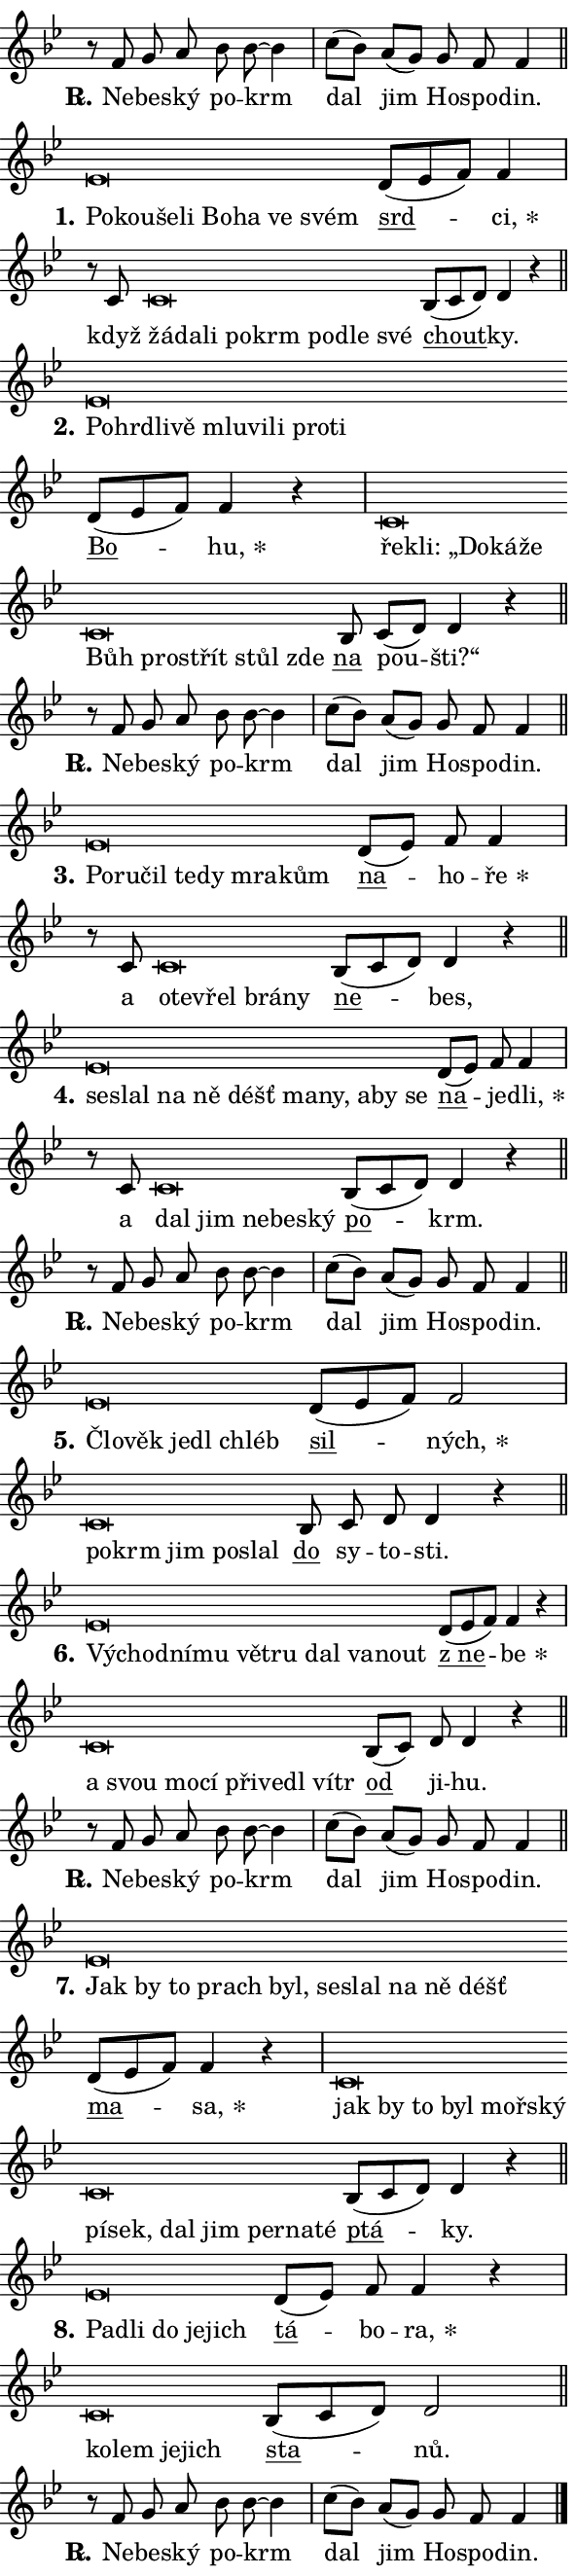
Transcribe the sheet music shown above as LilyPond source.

\version "2.24.0"
\header { tagline = "" }
\paper {
  indent = 0\cm
  top-margin = 0\cm
  right-margin = 0.13\cm % to fit lyric hyphens
  bottom-margin = 0\cm
  left-margin = 0\cm
  paper-width = 10\cm
  page-breaking = #ly:one-page-breaking
  system-system-spacing.basic-distance = #11
  score-system-spacing.basic-distance = #11
  ragged-last = ##f
}


%% Author: Thomas Morley
%% https://lists.gnu.org/archive/html/lilypond-user/2020-05/msg00002.html
#(define (line-position grob)
"Returns position of @var[grob} in current system:
   @code{'start}, if at first time-step
   @code{'end}, if at last time-step
   @code{'middle} otherwise
"
  (let* ((col (ly:item-get-column grob))
         (ln (ly:grob-object col 'left-neighbor))
         (rn (ly:grob-object col 'right-neighbor))
         (col-to-check-left (if (ly:grob? ln) ln col))
         (col-to-check-right (if (ly:grob? rn) rn col))
         (break-dir-left
           (and
             (ly:grob-property col-to-check-left 'non-musical #f)
             (ly:item-break-dir col-to-check-left)))
         (break-dir-right
           (and
             (ly:grob-property col-to-check-right 'non-musical #f)
             (ly:item-break-dir col-to-check-right))))
        (cond ((eqv? 1 break-dir-left) 'start)
              ((eqv? -1 break-dir-right) 'end)
              (else 'middle))))

#(define (tranparent-at-line-position vctor)
  (lambda (grob)
  "Relying on @code{line-position} select the relevant enry from @var{vctor}.
Used to determine transparency,"
    (case (line-position grob)
      ((end) (not (vector-ref vctor 0)))
      ((middle) (not (vector-ref vctor 1)))
      ((start) (not (vector-ref vctor 2))))))

noteHeadBreakVisibility =
#(define-music-function (break-visibility)(vector?)
"Makes @code{NoteHead}s transparent relying on @var{break-visibility}"
#{
  \override NoteHead.transparent =
    #(tranparent-at-line-position break-visibility)
#})

#(define delete-ledgers-for-transparent-note-heads
  (lambda (grob)
    "Reads whether a @code{NoteHead} is transparent.
If so this @code{NoteHead} is removed from @code{'note-heads} from
@var{grob}, which is supposed to be @code{LedgerLineSpanner}.
As a result ledgers are not printed for this @code{NoteHead}"
    (let* ((nhds-array (ly:grob-object grob 'note-heads))
           (nhds-list
             (if (ly:grob-array? nhds-array)
                 (ly:grob-array->list nhds-array)
                 '()))
           ;; Relies on the transparent-property being done before
           ;; Staff.LedgerLineSpanner.after-line-breaking is executed.
           ;; This is fragile ...
           (to-keep
             (remove
               (lambda (nhd)
                 (ly:grob-property nhd 'transparent #f))
               nhds-list)))
      ;; TODO find a better method to iterate over grob-arrays, similiar
      ;; to filter/remove etc for lists
      ;; For now rebuilt from scratch
      (set! (ly:grob-object grob 'note-heads)  '())
      (for-each
        (lambda (nhd)
          (ly:pointer-group-interface::add-grob grob 'note-heads nhd))
        to-keep))))

squashNotes = {
  \override NoteHead.X-extent = #'(-0.2 . 0.2)
  \override NoteHead.Y-extent = #'(-0.75 . 0)
  \override NoteHead.stencil =
    #(lambda (grob)
       (let ((pos (ly:grob-property grob 'staff-position)))
         (begin
           (if (< pos -7) (display "ERROR: Lower brevis then expected\n") (display ""))
           (if (<= pos -6) ly:text-interface::print ly:note-head::print))))
}
unSquashNotes = {
  \revert NoteHead.X-extent
  \revert NoteHead.Y-extent
  \revert NoteHead.stencil
}

hideNotes = \noteHeadBreakVisibility #begin-of-line-visible
unHideNotes = \noteHeadBreakVisibility #all-visible

% work-around for resetting accidentals
% https://lilypond.org/doc/v2.23/Documentation/notation/displaying-rhythms#unmetered-music
cadenzaMeasure = {
  \cadenzaOff
  \partial 1024 s1024
  \cadenzaOn
}

#(define-markup-command (accent layout props text) (markup?)
  "Underline accented syllable"
  (interpret-markup layout props
    #{\markup \override #'(offset . 4.3) \underline { #text }#}))

responsum = \markup \concat {
  "R" \hspace #-1.05 \path #0.1 #'((moveto 0 0.07) (lineto 0.9 0.8)) \hspace #0.05 "."
}

spaceSize = #0.6828661417322834 % exact space size for TeX Gyre Schola

\layout {
  \context {
    \Staff
    \remove "Time_signature_engraver"
    \override LedgerLineSpanner.after-line-breaking = #delete-ledgers-for-transparent-note-heads
  }
  \context {
    \Lyrics {
      \override LyricSpace.minimum-distance = \spaceSize
      \override LyricText.font-name = #"TeX Gyre Schola"
      \override LyricText.font-size = 1
      \override StanzaNumber.font-name = #"TeX Gyre Schola Bold"
      \override StanzaNumber.font-size = 1
    }
  }
  \context {
    \Score 
    \override NoteHead.text =
      #(lambda (grob) 
        (let ((pos (ly:grob-property grob 'staff-position)))
          #{\markup {
            \combine
              \halign #-0.55 \raise #(if (= pos -6) 0 0.5) \override #'(thickness . 2) \draw-line #'(3.2 . 0)
              \musicglyph "noteheads.sM1"
          }#}))
  }
}

% magnetic-lyrics.ily
%
%   written by
%     Jean Abou Samra <jean@abou-samra.fr>
%     Werner Lemberg <wl@gnu.org>
%
%   adapted by
%     Jiri Hon <jiri.hon@gmail.com>
%
% Version 2022-Apr-15

% https://www.mail-archive.com/lilypond-user@gnu.org/msg149350.html

#(define (Left_hyphen_pointer_engraver context)
   "Collect syllable-hyphen-syllable occurrences in lyrics and store
them in properties.  This engraver only looks to the left.  For
example, if the lyrics input is @code{foo -- bar}, it does the
following.

@itemize @bullet
@item
Set the @code{text} property of the @code{LyricHyphen} grob between
@q{foo} and @q{bar} to @code{foo}.

@item
Set the @code{left-hyphen} property of the @code{LyricText} grob with
text @q{foo} to the @code{LyricHyphen} grob between @q{foo} and
@q{bar}.
@end itemize

Use this auxiliary engraver in combination with the
@code{lyric-@/text::@/apply-@/magnetic-@/offset!} hook."
   (let ((hyphen #f)
         (text #f))
     (make-engraver
      (acknowledgers
       ((lyric-syllable-interface engraver grob source-engraver)
        (set! text grob)))
      (end-acknowledgers
       ((lyric-hyphen-interface engraver grob source-engraver)
        ;(when (not (grob::has-interface grob 'lyric-space-interface))
          (set! hyphen grob)));)
      ((stop-translation-timestep engraver)
       (when (and text hyphen)
         (ly:grob-set-object! text 'left-hyphen hyphen))
       (set! text #f)
       (set! hyphen #f)))))

#(define (lyric-text::apply-magnetic-offset! grob)
   "If the space between two syllables is less than the value in
property @code{LyricText@/.details@/.squash-threshold}, move the right
syllable to the left so that it gets concatenated with the left
syllable.

Use this function as a hook for
@code{LyricText@/.after-@/line-@/breaking} if the
@code{Left_@/hyphen_@/pointer_@/engraver} is active."
   (let ((hyphen (ly:grob-object grob 'left-hyphen #f)))
     (when hyphen
       (let ((left-text (ly:spanner-bound hyphen LEFT)))
         (when (grob::has-interface left-text 'lyric-syllable-interface)
           (let* ((common (ly:grob-common-refpoint grob left-text X))
                  (this-x-ext (ly:grob-extent grob common X))
                  (left-x-ext
                   (begin
                     ;; Trigger magnetism for left-text.
                     (ly:grob-property left-text 'after-line-breaking)
                     (ly:grob-extent left-text common X)))
                  ;; `delta` is the gap width between two syllables.
                  (delta (- (interval-start this-x-ext)
                            (interval-end left-x-ext)))
                  (details (ly:grob-property grob 'details))
                  (threshold (assoc-get 'squash-threshold details 0.2)))
             (when (< delta threshold)
               (let* (;; We have to manipulate the input text so that
                      ;; ligatures crossing syllable boundaries are not
                      ;; disabled.  For languages based on the Latin
                      ;; script this is essentially a beautification.
                      ;; However, for non-Western scripts it can be a
                      ;; necessity.
                      (lt (ly:grob-property left-text 'text))
                      (rt (ly:grob-property grob 'text))
                      (is-space (grob::has-interface hyphen 'lyric-space-interface))
                      (space (if is-space " " ""))
                      (extra-delta (if is-space spaceSize 0))
                      ;; Append new syllable.
                      (ltrt-space (if (and (string? lt) (string? rt))
                                (string-append lt space rt)
                                (make-concat-markup (list lt space rt))))
                      ;; Right-align `ltrt` to the right side.
                      (ltrt-space-markup (grob-interpret-markup
                               grob
                               (make-translate-markup
                                (cons (interval-length this-x-ext) 0)
                                (make-right-align-markup ltrt-space)))))
                 (begin
                   ;; Don't print `left-text`.
                   (ly:grob-set-property! left-text 'stencil #f)
                   ;; Set text and stencil (which holds all collected
                   ;; syllables so far) and shift it to the left.
                   (ly:grob-set-property! grob 'text ltrt-space)
                   (ly:grob-set-property! grob 'stencil ltrt-space-markup)
                   (ly:grob-translate-axis! grob (- (- delta extra-delta)) X))))))))))


#(define (lyric-hyphen::displace-bounds-first grob)
   ;; Make very sure this callback isn't triggered too early.
   (let ((left (ly:spanner-bound grob LEFT))
         (right (ly:spanner-bound grob RIGHT)))
     (ly:grob-property left 'after-line-breaking)
     (ly:grob-property right 'after-line-breaking)
     (ly:lyric-hyphen::print grob)))

squashThreshold = #0.4

\layout {
  \context {
    \Lyrics
    \consists #Left_hyphen_pointer_engraver
    \override LyricText.after-line-breaking =
      #lyric-text::apply-magnetic-offset!
    \override LyricHyphen.stencil = #lyric-hyphen::displace-bounds-first
    \override LyricText.details.squash-threshold = \squashThreshold
    \override LyricHyphen.minimum-distance = 0
    \override LyricHyphen.minimum-length = \squashThreshold
  }
}

squashText = \override LyricText.details.squash-threshold = 9999
unSquashText = \override LyricText.details.squash-threshold = \squashThreshold

leftText = \override LyricText.self-alignment-X = #LEFT
unLeftText = \revert LyricText.self-alignment-X

starOffset = #(lambda (grob) 
                (let ((x_offset (ly:self-alignment-interface::aligned-on-x-parent grob)))
                  (if (= x_offset 0) 0 (+ x_offset 1.2))))

star = #(define-music-function (syllable)(string?)
"Append star separator at the end of a syllable"
#{
  \once \override LyricText.X-offset = #starOffset
  \lyricmode { \markup {
    #syllable
    \override #'((font-name . "TeX Gyre Schola Bold")) \hspace #0.2 \lower #0.65 \larger "*"
  } }
#})

starAccent = #(define-music-function (syllable)(string?)
"Append star separator at the end of a syllable and make accent"
#{
  \once \override LyricText.X-offset = #starOffset
  \lyricmode { \markup {
    \accent #syllable
    \override #'((font-name . "TeX Gyre Schola Bold")) \hspace #0.2 \lower #0.65 \larger "*"
  } }
#})

breath = #(define-music-function (syllable)(string?)
"Append breathing indicator at the end of a syllable"
#{
  \lyricmode { \markup { #syllable "+" } }
#})

optionalBreath = #(define-music-function (syllable)(string?)
"Append optional breathing indicator at the end of a syllable"
#{
  \lyricmode { \markup { #syllable "(+)" } }
#})


\score {
    <<
        \new Voice = "melody" { \cadenzaOn \key bes \major \relative { r8 f' g a bes bes~ bes4 \cadenzaMeasure \bar "|" c8[( bes)] a[( g)] g f f4 \cadenzaMeasure \bar "||" \break } }
        \new Lyrics \lyricsto "melody" { \lyricmode { \set stanza = \responsum
Ne -- be -- ský po -- krm dal jim Ho -- spo -- din. } }
    >>
    \layout {}
}

\score {
    <<
        \new Voice = "melody" { \cadenzaOn \key bes \major \relative { \squashNotes es'\breve*1/16 \hideNotes \breve*1/16 \bar "" \breve*1/16 \bar "" \breve*1/16 \bar "" \breve*1/16 \bar "" \breve*1/16 \bar "" \breve*1/16 \breve*1/16 \bar "" \unHideNotes \unSquashNotes \bar "" d8[( es f)] f4 \cadenzaMeasure \bar "|" r8 c8 \squashNotes c\breve*1/16 \hideNotes \breve*1/16 \bar "" \breve*1/16 \bar "" \breve*1/16 \bar "" \breve*1/16 \bar "" \breve*1/16 \bar "" \breve*1/16 \breve*1/16 \bar "" \unHideNotes \unSquashNotes \bar "" bes8[( c d)] d4 r \cadenzaMeasure \bar "||" \break } }
        \new Lyrics \lyricsto "melody" { \lyricmode { \set stanza = "1."
\leftText Po -- \squashText kou -- še -- li Bo -- ha ve svém \unLeftText \unSquashText \markup \accent srd -- \star ci, když \leftText žá -- \squashText da -- li po -- krm po -- dle své \unLeftText \unSquashText \markup \accent chout -- ky. } }
    >>
    \layout {}
}

\score {
    <<
        \new Voice = "melody" { \cadenzaOn \key bes \major \relative { \squashNotes es'\breve*1/16 \hideNotes \breve*1/16 \bar "" \breve*1/16 \bar "" \breve*1/16 \bar "" \breve*1/16 \bar "" \breve*1/16 \bar "" \breve*1/16 \bar "" \breve*1/16 \breve*1/16 \bar "" \unHideNotes \unSquashNotes \bar "" d8[( es f)] f4 r \cadenzaMeasure \bar "|" \squashNotes c\breve*1/16 \hideNotes \breve*1/16 \bar "" \breve*1/16 \bar "" \breve*1/16 \bar "" \breve*1/16 \bar "" \breve*1/16 \bar "" \breve*1/16 \bar "" \breve*1/16 \bar "" \breve*1/16 \breve*1/16 \bar "" \unHideNotes \unSquashNotes \bar "" bes8 c[( d)] d4 r \cadenzaMeasure \bar "||" \break } }
        \new Lyrics \lyricsto "melody" { \lyricmode { \set stanza = "2."
\leftText Po -- \squashText hr -- dli -- vě mlu -- vi -- li pro -- ti \unLeftText \unSquashText \markup \accent Bo -- \star hu, \leftText ře -- \squashText kli: „Do -- ká -- že Bůh pro -- střít stůl zde \unLeftText \unSquashText \markup \accent na pou -- šti?“ } }
    >>
    \layout {}
}

\score {
    <<
        \new Voice = "melody" { \cadenzaOn \key bes \major \relative { r8 f' g a bes bes~ bes4 \cadenzaMeasure \bar "|" c8[( bes)] a[( g)] g f f4 \cadenzaMeasure \bar "||" \break } }
        \new Lyrics \lyricsto "melody" { \lyricmode { \set stanza = \responsum
Ne -- be -- ský po -- krm dal jim Ho -- spo -- din. } }
    >>
    \layout {}
}

\score {
    <<
        \new Voice = "melody" { \cadenzaOn \key bes \major \relative { \squashNotes es'\breve*1/16 \hideNotes \breve*1/16 \bar "" \breve*1/16 \bar "" \breve*1/16 \bar "" \breve*1/16 \bar "" \breve*1/16 \breve*1/16 \bar "" \unHideNotes \unSquashNotes \bar "" d8[( es)] f f4 \cadenzaMeasure \bar "|" r8 c8 \squashNotes c\breve*1/16 \hideNotes \breve*1/16 \bar "" \breve*1/16 \bar "" \breve*1/16 \breve*1/16 \bar "" \unHideNotes \unSquashNotes \bar "" bes8[( c d)] d4 r \cadenzaMeasure \bar "||" \break } }
        \new Lyrics \lyricsto "melody" { \lyricmode { \set stanza = "3."
\leftText Po -- \squashText ru -- čil te -- dy mra -- kům \unLeftText \unSquashText \markup \accent na -- ho -- \star ře a \leftText o -- \squashText te -- vřel brá -- ny \unLeftText \unSquashText \markup \accent ne -- bes, } }
    >>
    \layout {}
}

\score {
    <<
        \new Voice = "melody" { \cadenzaOn \key bes \major \relative { \squashNotes es'\breve*1/16 \hideNotes \breve*1/16 \bar "" \breve*1/16 \bar "" \breve*1/16 \bar "" \breve*1/16 \bar "" \breve*1/16 \bar "" \breve*1/16 \bar "" \breve*1/16 \bar "" \breve*1/16 \breve*1/16 \bar "" \unHideNotes \unSquashNotes \bar "" d8[( es)] f f4 \cadenzaMeasure \bar "|" r8 c8 \squashNotes c\breve*1/16 \hideNotes \breve*1/16 \bar "" \breve*1/16 \bar "" \breve*1/16 \breve*1/16 \bar "" \unHideNotes \unSquashNotes \bar "" bes8[( c d)] d4 r \cadenzaMeasure \bar "||" \break } }
        \new Lyrics \lyricsto "melody" { \lyricmode { \set stanza = "4."
\leftText se -- \squashText slal na ně déšť ma -- ny, a -- by se \unLeftText \unSquashText \markup \accent na -- je -- \star dli, a \leftText dal \squashText jim ne -- be -- ský \unLeftText \unSquashText \markup \accent po -- krm. } }
    >>
    \layout {}
}

\score {
    <<
        \new Voice = "melody" { \cadenzaOn \key bes \major \relative { r8 f' g a bes bes~ bes4 \cadenzaMeasure \bar "|" c8[( bes)] a[( g)] g f f4 \cadenzaMeasure \bar "||" \break } }
        \new Lyrics \lyricsto "melody" { \lyricmode { \set stanza = \responsum
Ne -- be -- ský po -- krm dal jim Ho -- spo -- din. } }
    >>
    \layout {}
}

\score {
    <<
        \new Voice = "melody" { \cadenzaOn \key bes \major \relative { \squashNotes es'\breve*1/16 \hideNotes \breve*1/16 \bar "" \breve*1/16 \bar "" \breve*1/16 \breve*1/16 \bar "" \unHideNotes \unSquashNotes \bar "" d8[( es f)] f2 \cadenzaMeasure \bar "|" \squashNotes c\breve*1/16 \hideNotes \breve*1/16 \bar "" \breve*1/16 \bar "" \breve*1/16 \breve*1/16 \bar "" \unHideNotes \unSquashNotes \bar "" bes8 c d d4 r \cadenzaMeasure \bar "||" \break } }
        \new Lyrics \lyricsto "melody" { \lyricmode { \set stanza = "5."
\leftText Člo -- \squashText věk je -- dl chléb \unLeftText \unSquashText \markup \accent sil -- \star ných, \leftText po -- \squashText krm jim po -- slal \unLeftText \unSquashText \markup \accent do sy -- to -- sti. } }
    >>
    \layout {}
}

\score {
    <<
        \new Voice = "melody" { \cadenzaOn \key bes \major \relative { \squashNotes es'\breve*1/16 \hideNotes \breve*1/16 \bar "" \breve*1/16 \bar "" \breve*1/16 \bar "" \breve*1/16 \bar "" \breve*1/16 \bar "" \breve*1/16 \bar "" \breve*1/16 \breve*1/16 \bar "" \unHideNotes \unSquashNotes \bar "" d8[( es f)] f4 r \cadenzaMeasure \bar "|" \squashNotes c\breve*1/16 \hideNotes \breve*1/16 \bar "" \breve*1/16 \bar "" \breve*1/16 \bar "" \breve*1/16 \bar "" \breve*1/16 \bar "" \breve*1/16 \bar "" \breve*1/16 \breve*1/16 \bar "" \unHideNotes \unSquashNotes \bar "" bes8[( c)] d d4 r \cadenzaMeasure \bar "||" \break } }
        \new Lyrics \lyricsto "melody" { \lyricmode { \set stanza = "6."
\leftText Vý -- \squashText chod -- ní -- mu vě -- tru dal va -- nout \unLeftText \unSquashText \markup \accent "z ne" -- \star be \leftText a \squashText svou mo -- cí při -- ve -- dl ví -- tr \unLeftText \unSquashText \markup \accent od ji -- hu. } }
    >>
    \layout {}
}

\score {
    <<
        \new Voice = "melody" { \cadenzaOn \key bes \major \relative { r8 f' g a bes bes~ bes4 \cadenzaMeasure \bar "|" c8[( bes)] a[( g)] g f f4 \cadenzaMeasure \bar "||" \break } }
        \new Lyrics \lyricsto "melody" { \lyricmode { \set stanza = \responsum
Ne -- be -- ský po -- krm dal jim Ho -- spo -- din. } }
    >>
    \layout {}
}

\score {
    <<
        \new Voice = "melody" { \cadenzaOn \key bes \major \relative { \squashNotes es'\breve*1/16 \hideNotes \breve*1/16 \bar "" \breve*1/16 \bar "" \breve*1/16 \bar "" \breve*1/16 \bar "" \breve*1/16 \bar "" \breve*1/16 \bar "" \breve*1/16 \bar "" \breve*1/16 \breve*1/16 \bar "" \unHideNotes \unSquashNotes \bar "" d8[( es f)] f4 r \cadenzaMeasure \bar "|" \squashNotes c\breve*1/16 \hideNotes \breve*1/16 \bar "" \breve*1/16 \bar "" \breve*1/16 \bar "" \breve*1/16 \bar "" \breve*1/16 \bar "" \breve*1/16 \bar "" \breve*1/16 \bar "" \breve*1/16 \bar "" \breve*1/16 \bar "" \breve*1/16 \bar "" \breve*1/16 \breve*1/16 \bar "" \unHideNotes \unSquashNotes \bar "" bes8[( c d)] d4 r \cadenzaMeasure \bar "||" \break } }
        \new Lyrics \lyricsto "melody" { \lyricmode { \set stanza = "7."
\leftText Jak \squashText by to prach byl, se -- slal na ně déšť \unLeftText \unSquashText \markup \accent ma -- \star sa, \leftText jak \squashText by to byl moř -- ský pí -- sek, dal jim per -- na -- té \unLeftText \unSquashText \markup \accent ptá -- ky. } }
    >>
    \layout {}
}

\score {
    <<
        \new Voice = "melody" { \cadenzaOn \key bes \major \relative { \squashNotes es'\breve*1/16 \hideNotes \breve*1/16 \bar "" \breve*1/16 \bar "" \breve*1/16 \breve*1/16 \bar "" \unHideNotes \unSquashNotes \bar "" d8[( es)] f f4 r \cadenzaMeasure \bar "|" \squashNotes c\breve*1/16 \hideNotes \breve*1/16 \bar "" \breve*1/16 \breve*1/16 \bar "" \unHideNotes \unSquashNotes \bar "" bes8[( c d)] d2 \cadenzaMeasure \bar "||" \break } }
        \new Lyrics \lyricsto "melody" { \lyricmode { \set stanza = "8."
\leftText Pa -- \squashText dli do je -- jich \unLeftText \unSquashText \markup \accent tá -- bo -- \star ra, \leftText ko -- \squashText lem je -- jich \unLeftText \unSquashText \markup \accent sta -- nů. } }
    >>
    \layout {}
}

\score {
    <<
        \new Voice = "melody" { \cadenzaOn \key bes \major \relative { r8 f' g a bes bes~ bes4 \cadenzaMeasure \bar "|" c8[( bes)] a[( g)] g f f4 \cadenzaMeasure \bar "||" \break } \bar "|." }
        \new Lyrics \lyricsto "melody" { \lyricmode { \set stanza = \responsum
Ne -- be -- ský po -- krm dal jim Ho -- spo -- din. } }
    >>
    \layout {}
}
